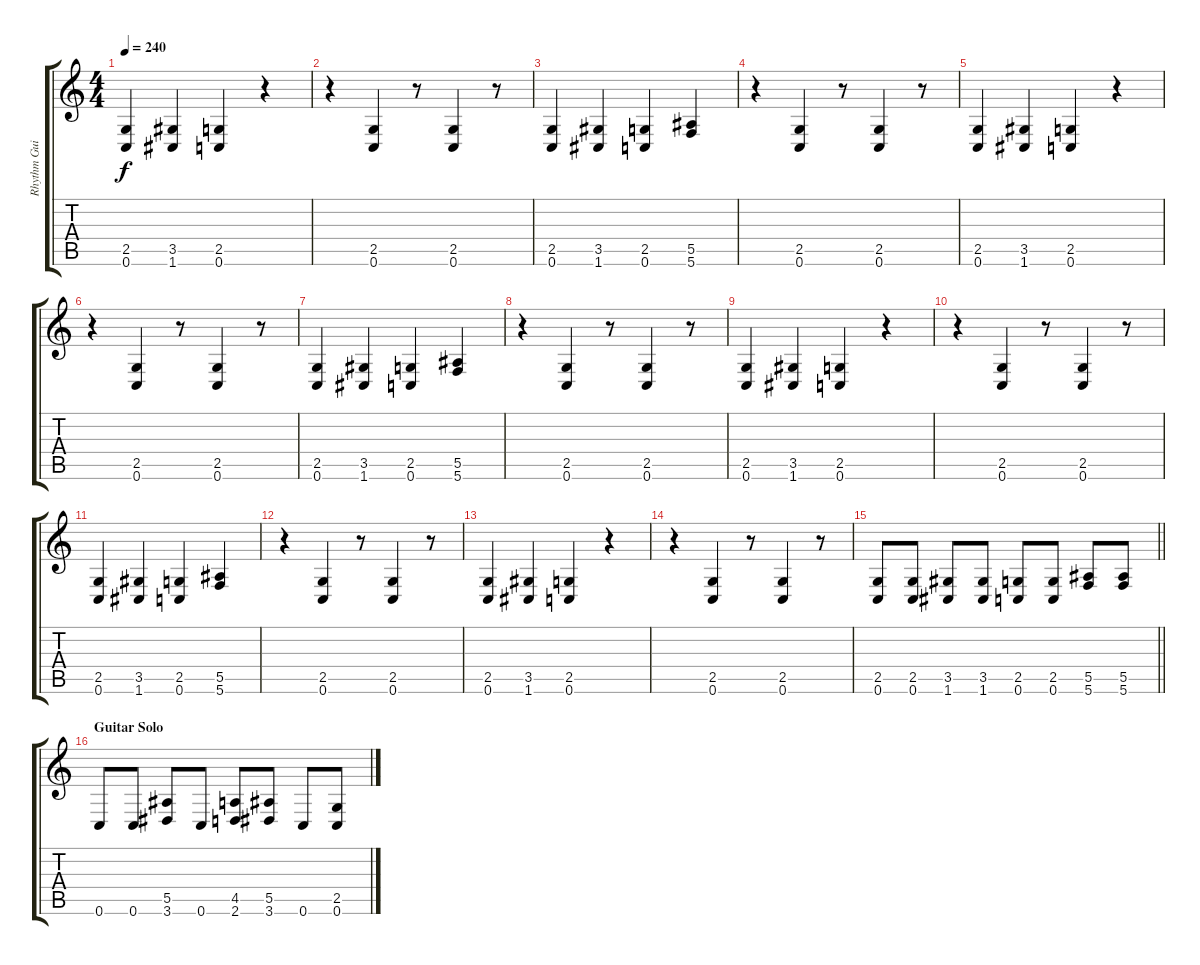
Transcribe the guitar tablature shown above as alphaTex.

\track ("Rhythm Guitar" "Rhythm Gui") {instrument distortionguitar}
\staff {score tabs}
\tuning (C4 G3 Eb3 Bb2 F2 C2) {hide}
\ts (4 4)
\tempo 240
\clef g2
\ks c
(2.5 0.6).4{dy f} (3.5 1.6).4 (2.5 0.6).4 r.4 |
r.4 (2.5 0.6).4 r.8 (2.5 0.6).4 r.8 |
(2.5 0.6).4 (3.5 1.6).4 (2.5 0.6).4 (5.5 5.6).4 |
r.4 (2.5 0.6).4 r.8 (2.5 0.6).4 r.8 |
(2.5 0.6).4 (3.5 1.6).4 (2.5 0.6).4 r.4 |
r.4 (2.5 0.6).4 r.8 (2.5 0.6).4 r.8 |
(2.5 0.6).4 (3.5 1.6).4 (2.5 0.6).4 (5.5 5.6).4 |
r.4 (2.5 0.6).4 r.8 (2.5 0.6).4 r.8 |
(2.5 0.6).4 (3.5 1.6).4 (2.5 0.6).4 r.4 |
r.4 (2.5 0.6).4 r.8 (2.5 0.6).4 r.8 |
(2.5 0.6).4 (3.5 1.6).4 (2.5 0.6).4 (5.5 5.6).4 |
r.4 (2.5 0.6).4 r.8 (2.5 0.6).4 r.8 |
(2.5 0.6).4 (3.5 1.6).4 (2.5 0.6).4 r.4 |
r.4 (2.5 0.6).4 r.8 (2.5 0.6).4 r.8 |
\barLineRight lightlight
(2.5 0.6).8 (2.5 0.6).8 (3.5 1.6).8 (3.5 1.6).8 (2.5 0.6).8 (2.5 0.6).8 (5.5 5.6).8 (5.5 5.6).8 |
\section ("" "Guitar Solo")
0.6.8 0.6.8 (5.5 3.6).8 0.6.8 (4.5 2.6).8 (5.5 3.6).8 0.6.8 (2.5 0.6).8
